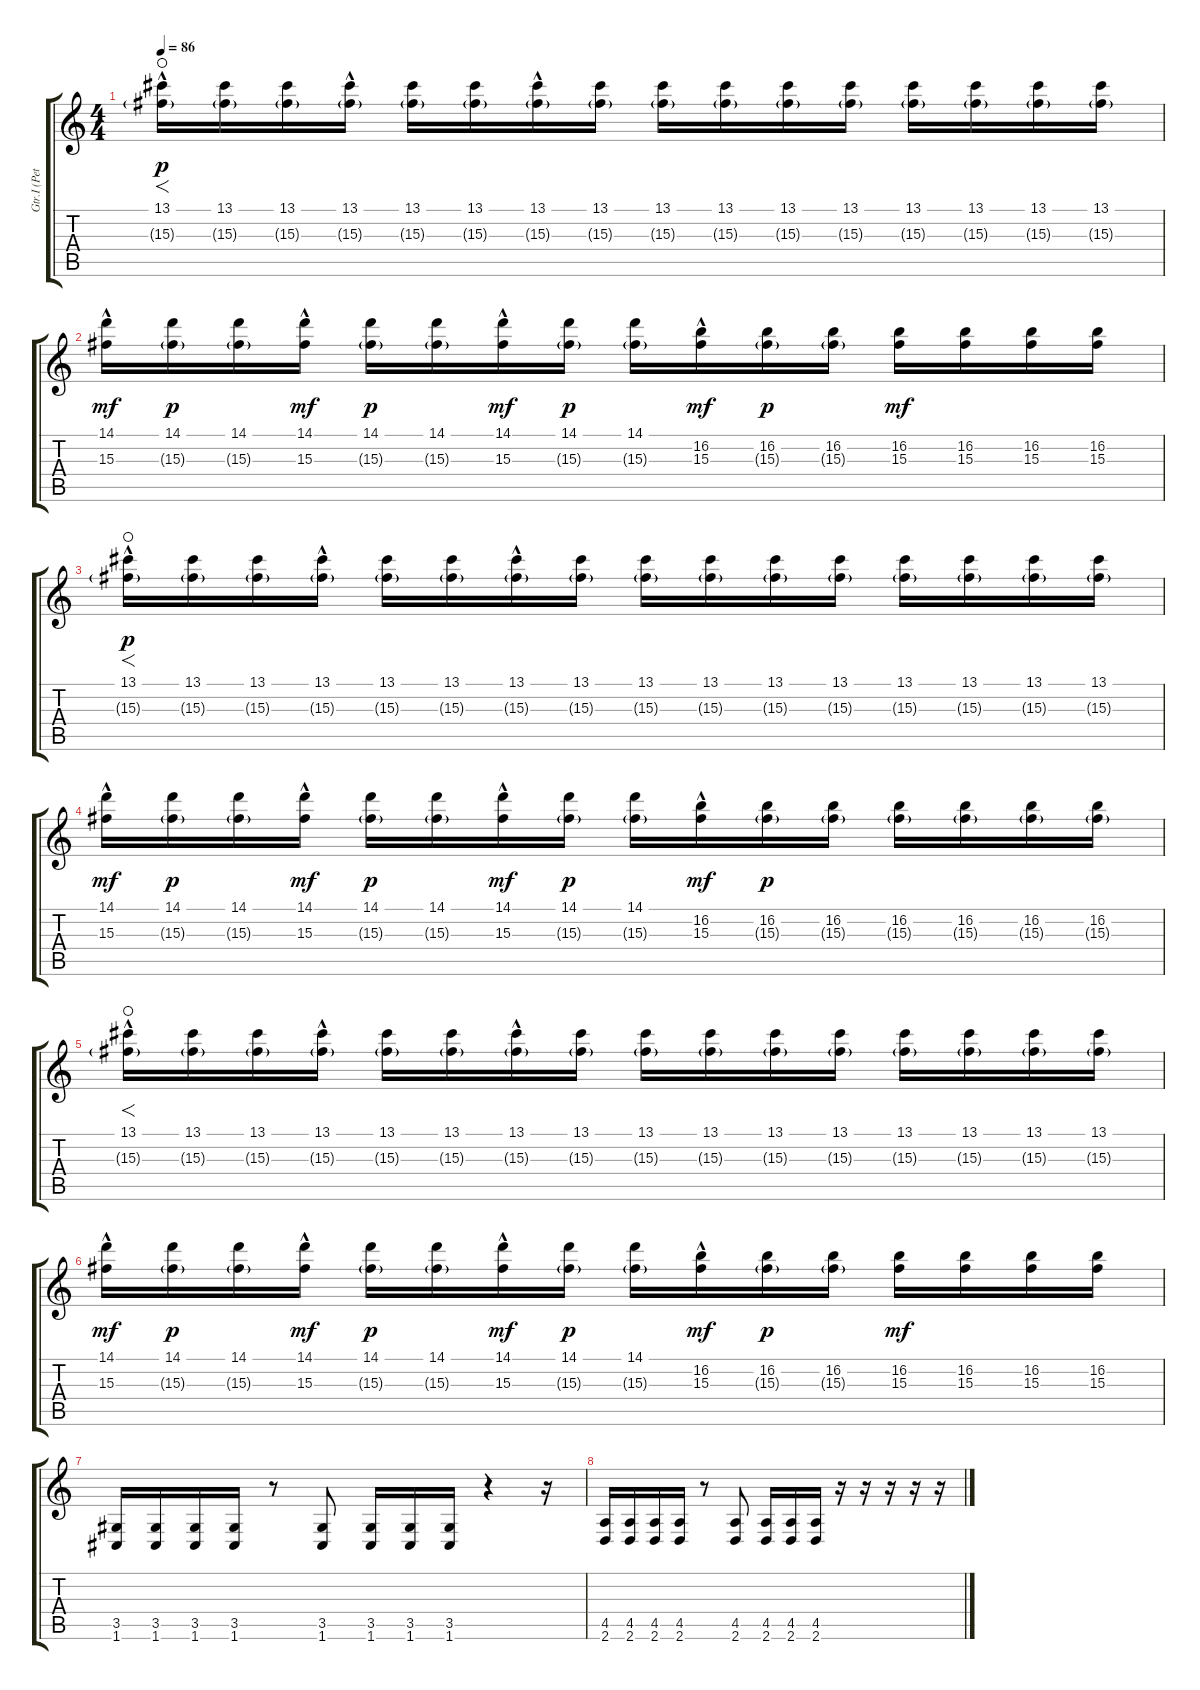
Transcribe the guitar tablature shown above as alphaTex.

\track ("Gtr.I (Peter)" "Gtr.I (Pet") {instrument distortionguitar}
\staff {score tabs}
\tuning (C4 G3 Eb3 Bb2 F2 C2) {hide}
\ts (4 4)
\tempo 86
\clef g2
\ks c
(13.1{hac} 15.3{g}).16{f dy p waho} (13.1 15.3{g}).16 (13.1 15.3{g}).16 (13.1{hac} 15.3{g}).16 (13.1 15.3{g}).16 (13.1 15.3{g}).16 (13.1{hac} 15.3{g}).16 (13.1 15.3{g}).16 (13.1 15.3{g}).16 (13.1 15.3{g}).16 (13.1 15.3{g}).16 (13.1 15.3{g}).16 (13.1 15.3{g}).16 (13.1 15.3{g}).16 (13.1 15.3{g}).16 (13.1 15.3{g}).16 |
(14.1{hac} 15.3).16{dy mf} (14.1 15.3{g}).16{dy p} (14.1 15.3{g}).16 (14.1{hac} 15.3).16{dy mf} (14.1 15.3{g}).16{dy p} (14.1 15.3{g}).16 (14.1{hac} 15.3).16{dy mf} (14.1 15.3{g}).16{dy p} (14.1 15.3{g}).16 (16.2{hac} 15.3).16{dy mf} (16.2 15.3{g}).16{dy p} (16.2 15.3{g}).16 (16.2 15.3).16{dy mf} (16.2 15.3).16 (16.2 15.3).16 (16.2 15.3).16 |
(13.1{hac} 15.3{g}).16{f dy p waho} (13.1 15.3{g}).16 (13.1 15.3{g}).16 (13.1{hac} 15.3{g}).16 (13.1 15.3{g}).16 (13.1 15.3{g}).16 (13.1{hac} 15.3{g}).16 (13.1 15.3{g}).16 (13.1 15.3{g}).16 (13.1 15.3{g}).16 (13.1 15.3{g}).16 (13.1 15.3{g}).16 (13.1 15.3{g}).16 (13.1 15.3{g}).16 (13.1 15.3{g}).16 (13.1 15.3{g}).16 |
(14.1{hac} 15.3).16{dy mf} (14.1 15.3{g}).16{dy p} (14.1 15.3{g}).16 (14.1{hac} 15.3).16{dy mf} (14.1 15.3{g}).16{dy p} (14.1 15.3{g}).16 (14.1{hac} 15.3).16{dy mf} (14.1 15.3{g}).16{dy p} (14.1 15.3{g}).16 (16.2{hac} 15.3).16{dy mf} (16.2 15.3{g}).16{dy p} (16.2 15.3{g}).16 (16.2 15.3{g}).16 (16.2 15.3{g}).16 (16.2 15.3{g}).16 (16.2 15.3{g}).16 |
(13.1{hac} 15.3{g}).16{f waho} (13.1 15.3{g}).16 (13.1 15.3{g}).16 (13.1{hac} 15.3{g}).16 (13.1 15.3{g}).16 (13.1 15.3{g}).16 (13.1{hac} 15.3{g}).16 (13.1 15.3{g}).16 (13.1 15.3{g}).16 (13.1 15.3{g}).16 (13.1 15.3{g}).16 (13.1 15.3{g}).16 (13.1 15.3{g}).16 (13.1 15.3{g}).16 (13.1 15.3{g}).16 (13.1 15.3{g}).16 |
(14.1{hac} 15.3).16{dy mf} (14.1 15.3{g}).16{dy p} (14.1 15.3{g}).16 (14.1{hac} 15.3).16{dy mf} (14.1 15.3{g}).16{dy p} (14.1 15.3{g}).16 (14.1{hac} 15.3).16{dy mf} (14.1 15.3{g}).16{dy p} (14.1 15.3{g}).16 (16.2{hac} 15.3).16{dy mf} (16.2 15.3{g}).16{dy p} (16.2 15.3{g}).16 (16.2 15.3).16{dy mf} (16.2 15.3).16 (16.2 15.3).16 (16.2 15.3).16 |
(3.5 1.6).16 (3.5 1.6).16 (3.5 1.6).16 (3.5 1.6).16 r.8 (3.5 1.6).8 (3.5 1.6).16 (3.5 1.6).16 (3.5 1.6).16 r.4 r.16 |
(4.5 2.6).16 (4.5 2.6).16 (4.5 2.6).16 (4.5 2.6).16 r.8 (4.5 2.6).8 (4.5 2.6).16 (4.5 2.6).16 (4.5 2.6).16 r.16 r.16 r.16 r.16 r.16
